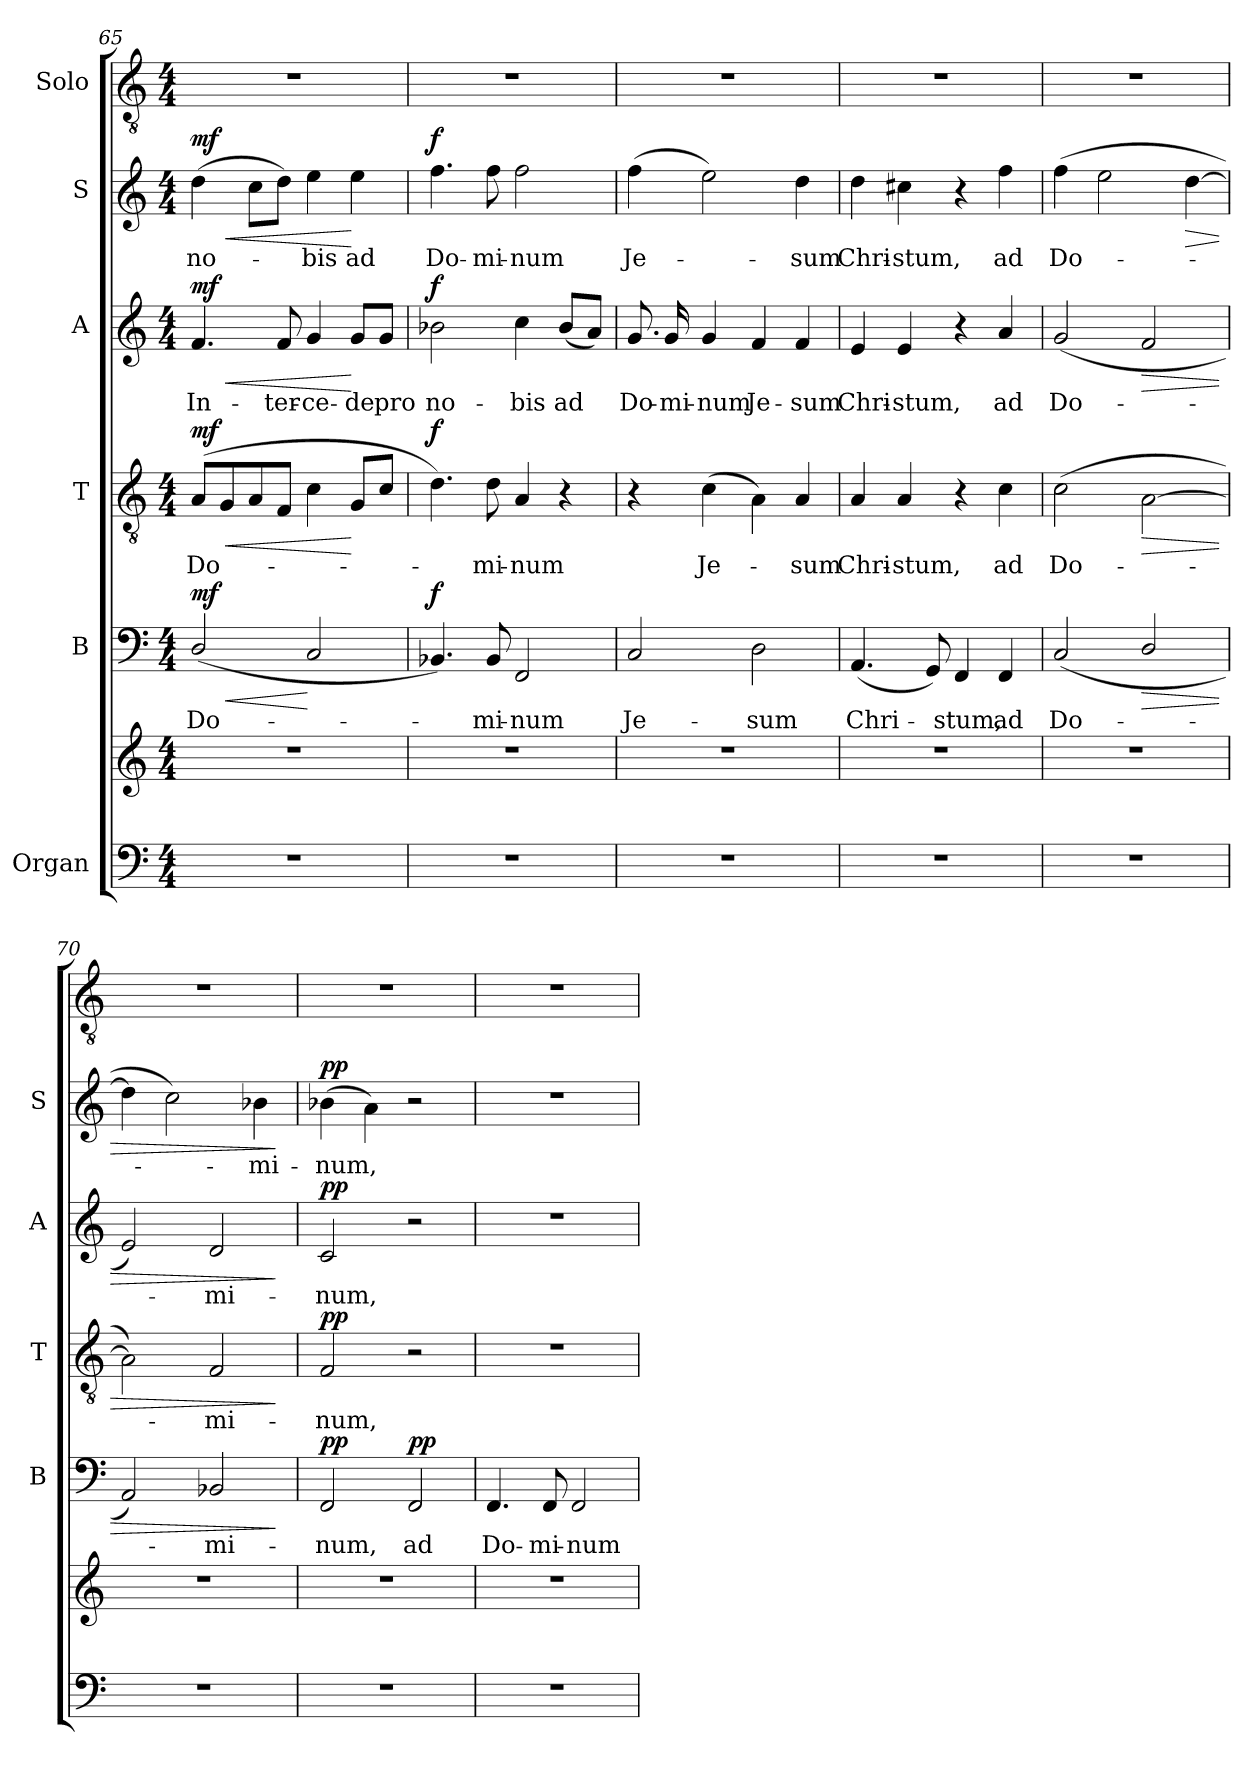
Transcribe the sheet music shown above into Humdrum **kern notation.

**kern	**kern	**kern	**text	**dynam	**kern	**text	**dynam	**kern	**text	**dynam	**kern	**text	**dynam	**kern
*part6	*part6	*part5	*part5	*part5	*part4	*part4	*part4	*part3	*part3	*part3	*part2	*part2	*part2	*part1
*staff7	*staff6	*staff5	*staff5	*staff5	*staff4	*staff4	*staff4	*staff3	*staff3	*staff3	*staff2	*staff2	*staff2	*staff1
*I"Organ	*	*I"B	*	*	*I"T	*	*	*I"A	*	*	*I"S	*	*	*I"Solo
*	*	*I'B	*	*	*I'T	*	*	*I'A	*	*	*I'S	*	*	*
*clefF4	*clefG2	*clefF4	*	*	*clefGv2	*	*	*clefG2	*	*	*clefG2	*	*	*clefGv2
*k[]	*k[]	*k[]	*	*	*k[]	*	*	*k[]	*	*	*k[]	*	*	*k[]
*C:	*C:	*C:	*	*	*C:	*	*	*C:	*	*	*C:	*	*	*C:
*M4/4	*M4/4	*M4/4	*	*	*M4/4	*	*	*M4/4	*	*	*M4/4	*	*	*M4/4
=65	=65	=65	=65	=65	=65	=65	=65	=65	=65	=65	=65	=65	=65	=65
!	!	!	!	!LO:HP:b	!	!	!LO:HP:b	!	!	!LO:HP:b	!	!	!LO:HP:b	!
!	!	!	!	!LO:DY:n=1:a	!	!	!LO:DY:n=1:a	!	!	!LO:DY:n=1:a	!	!	!LO:DY:n=1:a	!
1r	1r	(2D/	Do-	< mf	(8A/L	Do-	< mf	4.f/	In-	< mf	(4dd\	no-	< mf	1r
.	.	.	.	.	8G/	.	.	.	.	.	.	.	.	.
.	.	.	.	.	8A/	.	.	.	.	.	8cc\L	.	.	.
.	.	.	.	.	8F/J	.	.	8f/	ter-	.	8dd\J)	.	.	.
.	.	2C/	.	[	4c\	.	.	4g/	ce-	.	4ee\	bis	.	.
.	.	.	.	.	8G/L	.	[	8g/L	de	[	4ee\	ad	[	.
.	.	.	.	.	8c/J	.	.	8g/J	pro	.	.	.	.	.
!!LO:LB:g=z
=66	=66	=66	=66	=66	=66	=66	=66	=66	=66	=66	=66	=66	=66	=66
!	!	!	!	!LO:DY:a	!	!	!LO:DY:a	!	!	!LO:DY:a	!	!	!LO:DY:a	!
1r	1r	4.BB-X/)	.	f	4.d\)	.	f	2b-X\	no-	f	4.ff\	Do-	f	1r
.	.	8BB-/	mi-	.	8d\	mi-	.	.	.	.	8ff\	mi-	.	.
.	.	2FF/	num	.	4A/	num	.	4cc\	bis	.	2ff\	num	.	.
.	.	.	.	.	4r	.	.	(8b-/L	ad	.	.	.	.	.
.	.	.	.	.	.	.	.	8a/J)	.	.	.	.	.	.
=67	=67	=67	=67	=67	=67	=67	=67	=67	=67	=67	=67	=67	=67	=67
1r	1r	2C/	Je-	.	4r	.	.	8.g/	Do-	.	(4ff\	Je-	.	1r
.	.	.	.	.	.	.	.	16g/	mi-	.	.	.	.	.
.	.	.	.	.	(4c\	Je-	.	4g/	num	.	2ee\)	.	.	.
.	.	2D\	sum	.	4A\)	.	.	4f/	Je-	.	.	.	.	.
.	.	.	.	.	4A/	sum	.	4f/	sum	.	4dd\	sum	.	.
=68	=68	=68	=68	=68	=68	=68	=68	=68	=68	=68	=68	=68	=68	=68
1r	1r	(4.AA/	Chri-	.	4A/	Chri-	.	4e/	Chri-	.	4dd\	Chri-	.	1r
.	.	.	.	.	4A/	stum,	.	4e/	stum,	.	4cc#X\	stum,	.	.
.	.	8GG/)	.	.	.	.	.	.	.	.	.	.	.	.
.	.	4FF/	-stum,	.	4r	.	.	4r	.	.	4r	.	.	.
.	.	4FF/	ad	.	4c\	ad	.	4a/	ad	.	4ff\	ad	.	.
=69	=69	=69	=69	=69	=69	=69	=69	=69	=69	=69	=69	=69	=69	=69
1r	1r	(2C/	Do-	.	(2c\	Do-	.	(2g/	Do-	.	(4ff\	Do-	.	1r
.	.	.	.	.	.	.	.	.	.	.	2ee\	.	.	.
!	!	!	!	!LO:HP:b	!	!	!LO:HP:b	!	!	!LO:HP:b	!	!	!	!
.	.	2D/	.	>	[2A\	.	>	2f/	.	>	.	.	.	.
!	!	!	!	!	!	!	!	!	!	!	!	!	!LO:HP:b	!
.	.	.	.	.	.	.	.	.	.	.	[4dd\	.	>	.
=70	=70	=70	=70	=70	=70	=70	=70	=70	=70	=70	=70	=70	=70	=70
1r	1r	2AA/)	.	.	2A\])	.	.	2e/)	.	.	4dd\]	.	.	1r
.	.	.	.	.	.	.	.	.	.	.	2cc\)	.	.	.
.	.	2BB-X/	mi-	.	2F/	mi-	.	2d/	mi-	.	.	.	.	.
.	.	.	.	.	.	.	.	.	.	.	4b-X\	mi-	.	.
.	.	.	.	]	.	.	]	.	.	]	.	.	]	.
=71	=71	=71	=71	=71	=71	=71	=71	=71	=71	=71	=71	=71	=71	=71
!	!	!	!	!LO:DY:a	!	!	!LO:DY:a	!	!	!LO:DY:a	!	!	!LO:DY:a	!
1r	1r	2FF/	num,	pp	2F/	-num,	pp	2c/	-num,	pp	(4b-X\	-num,	pp	1r
.	.	.	.	.	.	.	.	.	.	.	4a\)	.	.	.
!	!	!	!	!LO:DY:a	!	!	!	!	!	!	!	!	!	!
.	.	2FF/	ad	pp	2r	.	.	2r	.	.	2r	.	.	.
!!LO:PB:g=z
=72	=72	=72	=72	=72	=72	=72	=72	=72	=72	=72	=72	=72	=72	=72
1r	1r	4.FF/	Do-	.	1r	.	.	1r	.	.	1r	.	.	1r
.	.	8FF/	mi-	.	.	.	.	.	.	.	.	.	.	.
.	.	2FF/	num	.	.	.	.	.	.	.	.	.	.	.
=	=	=	=	=	=	=	=	=	=	=	=	=	=	=
*-	*-	*-	*-	*-	*-	*-	*-	*-	*-	*-	*-	*-	*-	*-
